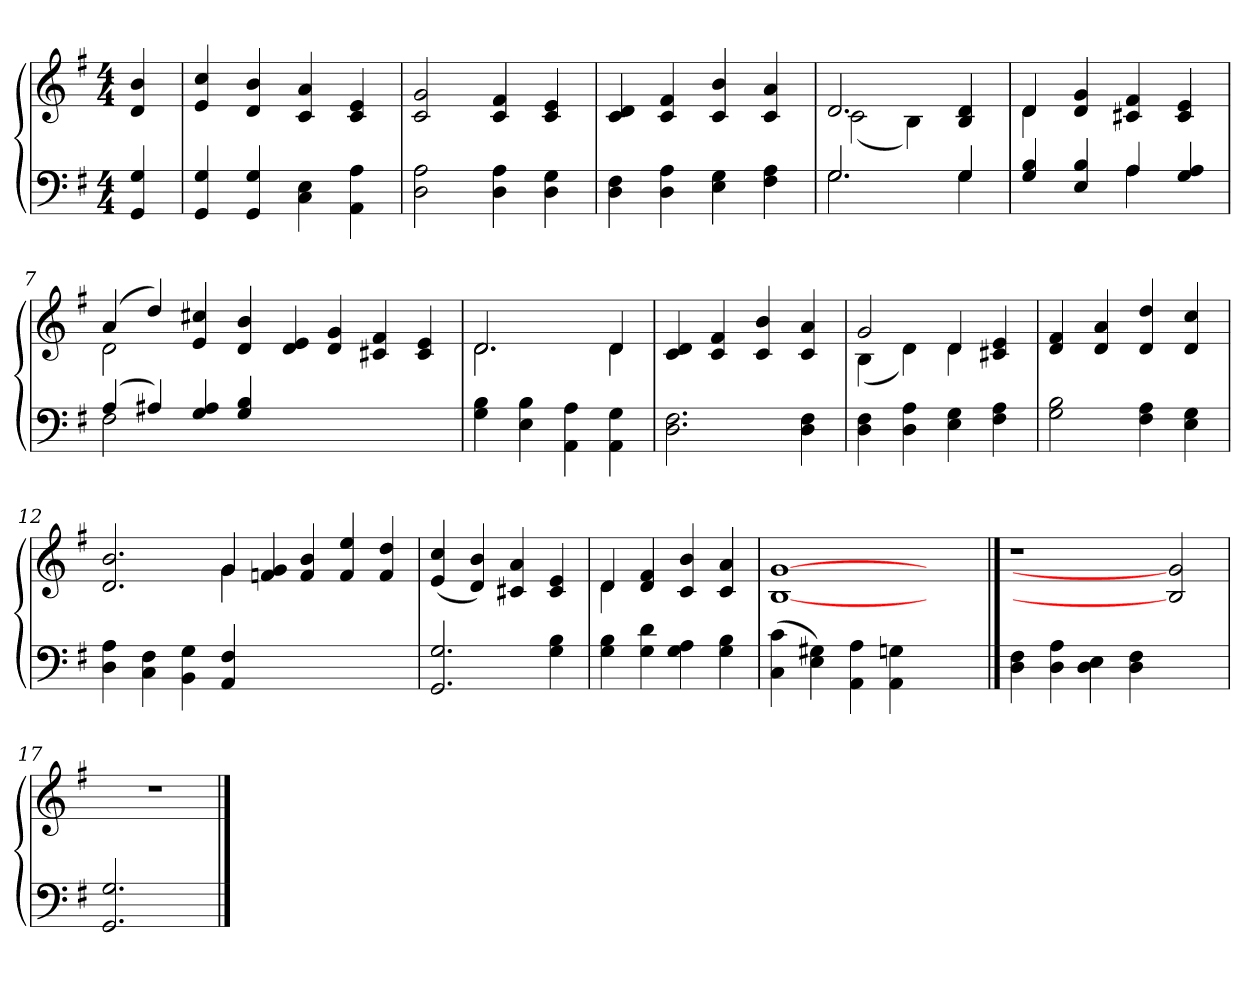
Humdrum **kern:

**kern	**kern
*part2	*part1
*staff2	*staff1
*clefF4	*clefG2
*k[f#]	*k[f#]
*G:	*G:
*M4/4	*M4/4
*MM110	*MM110
=1	=1
4GG/ 4G/	4d/ 4b/
=2	=2
4GG/ 4G/	4e/ 4cc/
4GG/ 4G/	4d/ 4b/
4C\ 4E\	4c/ 4a/
4AA\ 4A\	4c/ 4e/
=3	=3
2D\ 2A\	2c/ 2g/
4D\ 4A\	4c/ 4f#/
4D\ 4G\	4c/ 4e/
=4	=4
4D\ 4F#\	4c/ 4d/
4D\ 4A\	4c/ 4f#/
4E\ 4G\	4c/ 4b/
4F#\ 4A\	4c/ 4a/
=5	=5
*^	*^
2.G/	2.G\	2.d/	(<2c\
.	.	.	4B\)
4G/	4G\	4B/ 4d/	4ryy
=6	=6	=6	=6
4G/ 4B/	2ryy	4d/	4d\
4E/ 4B/	.	4d/ 4g/	2.ryy
4A/	4A\	4c#X/ 4f#/	.
4G/ 4A/	4ryy	4c#/ 4e/	.
=7	=7	=7	=7
(>4A/	2F#\	(>4a/	2d\
4A#X/)	.	4dd/)	.
4G/ 4A#/	1.ryy	4e/ 4cc#X/	1.ryy
4G/ 4B/	.	4d/ 4b/	.
1ryy	.	4d/ 4e/	.
.	.	4d/ 4g/	.
.	.	4c#X/ 4f#/	.
.	.	4c#/ 4e/	.
*v	*v	*	*
!!LO:LB:g=z	!!
=8	=8	=8
4G\ 4B\	2.d/	2.d\
4E\ 4B\	.	.
4AA\ 4A\	.	.
4AA\ 4G\	4d/	4d\
*	*v	*v
=9	=9
2.D\ 2.F#\	4c/ 4d/
.	4c/ 4f#/
.	4c/ 4b/
4D\ 4F#\	4c/ 4a/
=10	=10
*	*^
4D\ 4F#\	2g/	(<4B\
4D\ 4A\	.	4d\)
4E\ 4G\	4d/	4d\
4F#\ 4A\	4c#X/ 4e/	4ryy
*	*v	*v
=11	=11
2G\ 2B\	4d/ 4f#/
.	4d/ 4a/
4F#\ 4A\	4d/ 4dd/
4E\ 4G\	4d/ 4cc/
=12	=12
*	*^
4D\ 4A\	2.d/ 2.b/	2.ryy
4C\ 4F#\	.	.
4BB\ 4G\	.	.
4AA/ 4F#/	4g/	4g\
1ryy	4fn/ 4g/	1ryy
.	4f/ 4b/	.
.	4f/ 4ee/	.
.	4f/ 4dd/	.
*	*v	*v
=13	=13
2.GG/ 2.G/	(<4e/ 4cc/
.	4d/ 4b/)
.	4c#X/ 4a/
4G\ 4B\	4c#/ 4e/
=14	=14
*	*^
4G\ 4B\	4d/	4d\
4G\ 4d\	4d/ 4f#/	2.ryy
4G\ 4A\	4c/ 4b/	.
4G\ 4B\	4c/ 4a/	.
*	*v	*v
!!LO:LB:g=z
=15	=15
(>4C\ 4c\	[1B [1g
4E\ 4G#X\)	.
4AA\ 4A\	.
4AA\ 4Gn\	.
2ryy	2ryy
==16	==16
4D\ 4F#\	1r
4D\ 4A\	.
4D\ 4E\	.
4D\ 4F#\	.
2ryy	2B] 2g]
=17	=17
2.GG/ 2.G/	1r
4ryy	.
==	==
*-	*-
